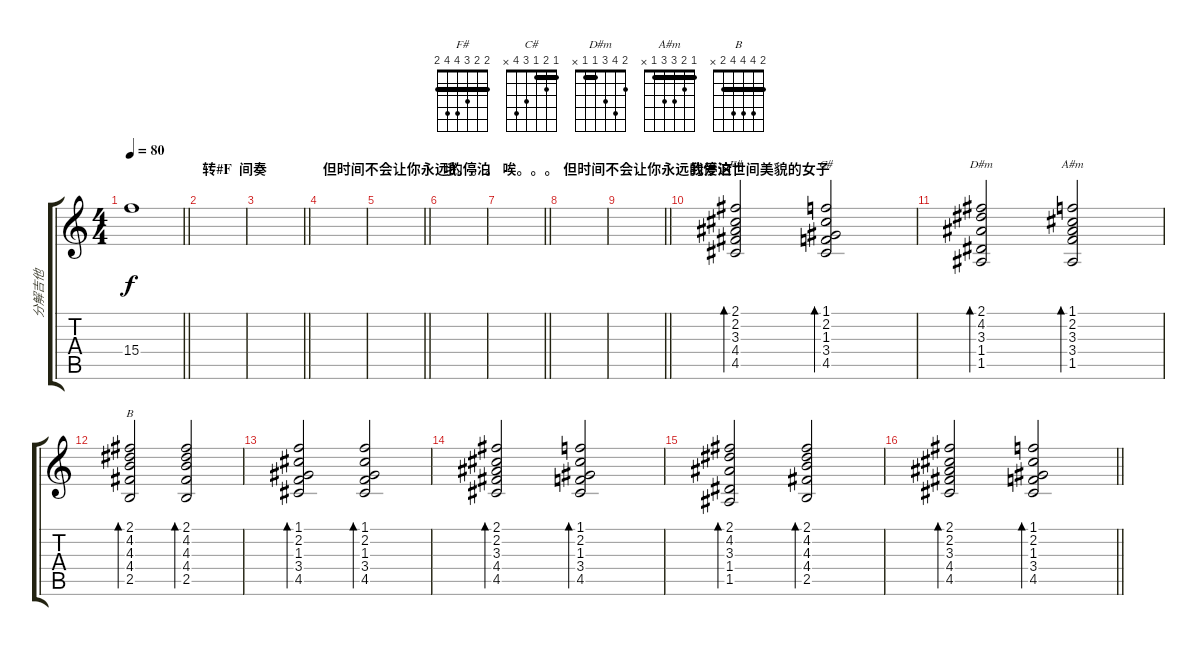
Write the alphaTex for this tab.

\track ("分解吉他" "分解吉他") {instrument electricguitarjazz}
\staff {score tabs}
\tuning (E4 B3 G3 D3 A2 E2) {hide}
\chord ("F#" 2 2 3 4 4 2) {barre 2}
\chord ("C#" 1 2 1 3 4 x) {barre 1}
\chord ("D#m" 2 4 3 1 1 x) {barre 1}
\chord ("A#m" 1 2 3 3 1 x) {barre 1}
\chord ("B" 2 4 4 4 2 x) {barre 2}
\ts (4 4)
\tempo 80
\clef g2
\barLineRight lightlight
\ks c
15.4.1{dy f} |
\section ("" "转#F  间奏")
|
\barLineRight lightlight
|
\section ("" "但时间不会让你永远的停泊")
|
\barLineRight lightlight
|
\section ("" "哦。。。 唉。。。")
|
\barLineRight lightlight
|
\section ("" "但时间不会让你永远的停泊")
|
\barLineRight lightlight
|
\section ("" "我爱这世间美貌的女子")
(2.1 2.2 3.3 4.4 4.5).2{bd 240 ch "F#"} (1.1 2.2 1.3 3.4 4.5).2{bd 240 ch "C#"} |
(2.1 4.2 3.3 1.4 1.5).2{bd 240 ch "D#m"} (1.1 2.2 3.3 3.4 1.5).2{bd 240 ch "A#m"} |
(2.1 4.2 4.3 4.4 2.5).2{bd 240 ch "B"} (2.1 4.2 4.3 4.4 2.5).2{bd 240} |
(1.1 2.2 1.3 3.4 4.5).2{bd 240} (1.1 2.2 1.3 3.4 4.5).2{bd 240} |
(2.1 2.2 3.3 4.4 4.5).2{bd 240} (1.1 2.2 1.3 3.4 4.5).2{bd 240} |
(2.1 4.2 3.3 1.4 1.5).2{bd 240} (2.1 4.2 4.3 4.4 2.5).2{bd 240} |
\barLineRight lightlight
(2.1 2.2 3.3 4.4 4.5).2{bd 240} (1.1 2.2 1.3 3.4 4.5).2{bd 240}
